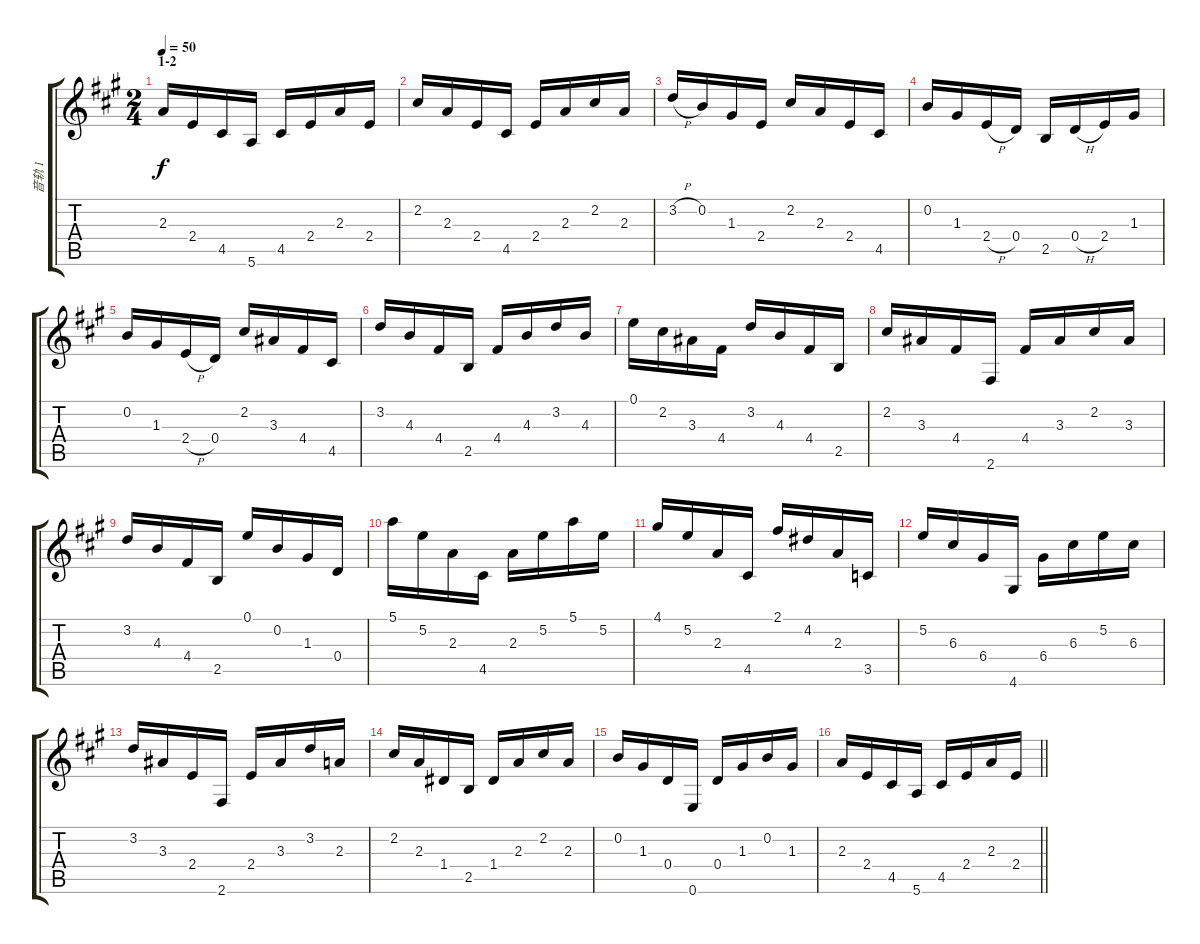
\track ("音轨 1" "音轨 1") {instrument electricguitarjazz}
\staff {score tabs}
\tuning (E4 B3 G3 D3 A2 E2) {hide}
\ts (2 4)
\section ("" "1-2")
\tempo 50
\clef g2
\ks a
2.3.16{dy f} 2.4.16 4.5.16 5.6.16 4.5.16 2.4.16 2.3.16 2.4.16 |
2.2.16 2.3.16 2.4.16 4.5.16 2.4.16 2.3.16 2.2.16 2.3.16 |
3.2{h}.16 0.2.16 1.3.16 2.4.16 2.2.16 2.3.16 2.4.16 4.5.16 |
0.2.16 1.3.16 2.4{h}.16 0.4.16 2.5.16 0.4{h}.16 2.4.16 1.3.16 |
0.2.16 1.3.16 2.4{h}.16 0.4.16 2.2.16 3.3.16 4.4.16 4.5.16 |
3.2.16 4.3.16 4.4.16 2.5.16 4.4.16 4.3.16 3.2.16 4.3.16 |
0.1.16 2.2.16 3.3.16 4.4.16 3.2.16 4.3.16 4.4.16 2.5.16 |
2.2.16 3.3.16 4.4.16 2.6.16 4.4.16 3.3.16 2.2.16 3.3.16 |
3.2.16 4.3.16 4.4.16 2.5.16 0.1.16 0.2.16 1.3.16 0.4.16 |
5.1.16 5.2.16 2.3.16 4.5.16 2.3.16 5.2.16 5.1.16 5.2.16 |
4.1.16 5.2.16 2.3.16 4.5.16 2.1.16 4.2.16 2.3.16 3.5.16 |
5.2.16 6.3.16 6.4.16 4.6.16 6.4.16 6.3.16 5.2.16 6.3.16 |
3.2.16 3.3.16 2.4.16 2.6.16 2.4.16 3.3.16 3.2.16 2.3.16 |
2.2.16 2.3.16 1.4.16 2.5.16 1.4.16 2.3.16 2.2.16 2.3.16 |
0.2.16 1.3.16 0.4.16 0.6.16 0.4.16 1.3.16 0.2.16 1.3.16 |
\barLineRight lightlight
2.3.16 2.4.16 4.5.16 5.6.16 4.5.16 2.4.16 2.3.16 2.4.16
